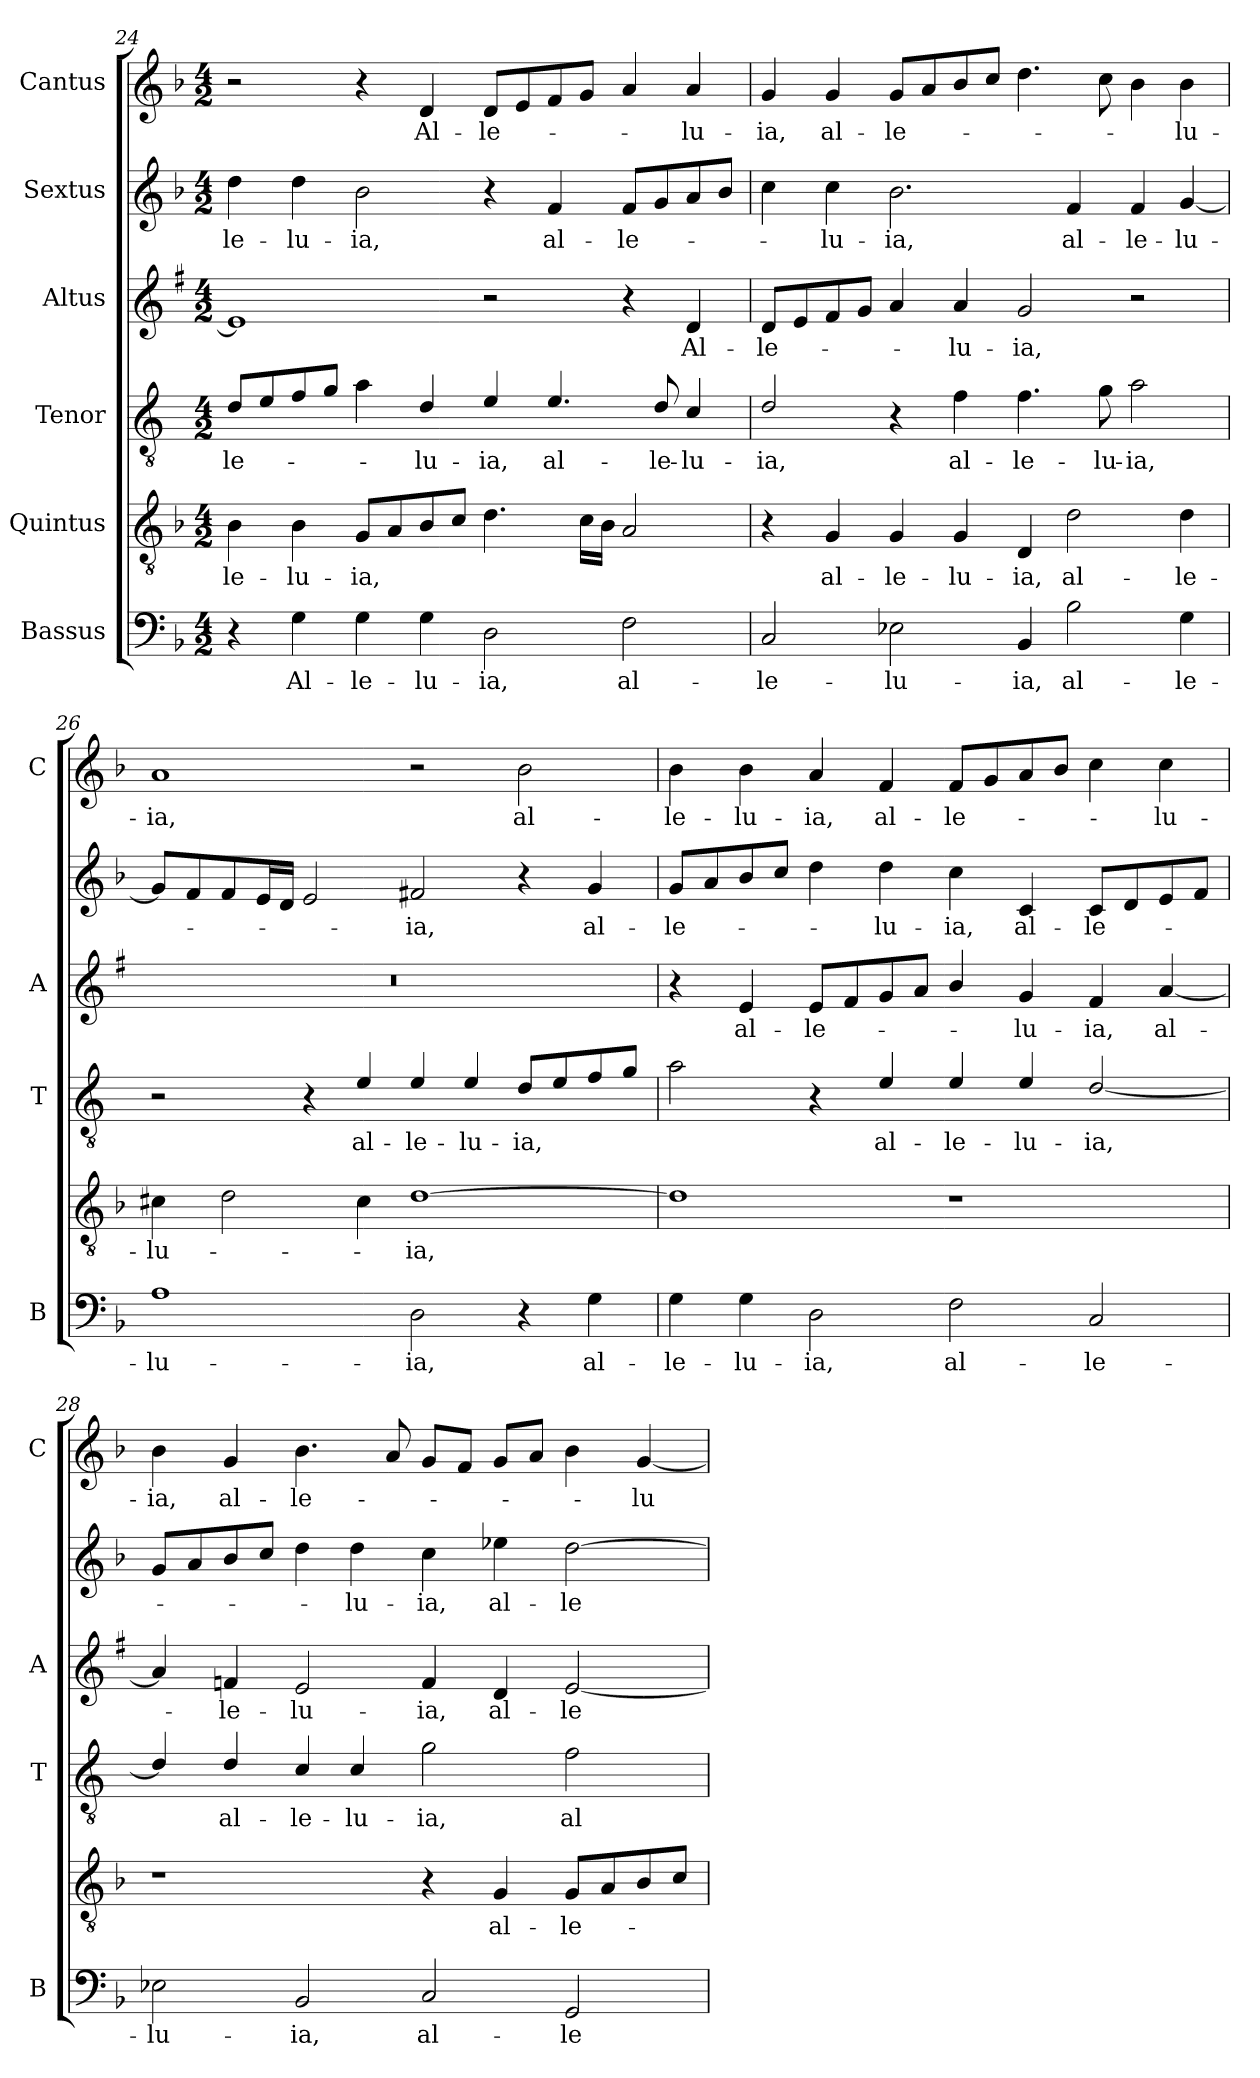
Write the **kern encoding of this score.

**kern	**text	**kern	**text	**kern	**text	**kern	**text	**kern	**text	**kern	**text
*part6	*part6	*part5	*part5	*part4	*part4	*part3	*part3	*part2	*part2	*part1	*part1
*staff6	*staff6	*staff5	*staff5	*staff4	*staff4	*staff3	*staff3	*staff2	*staff2	*staff1	*staff1
*I"Bassus	*	*I"Quintus	*	*I"Tenor	*	*I"Altus	*	*I"Sextus	*	*I"Cantus	*
*I'B	*	*	*	*I'T	*	*I'A	*	*	*	*I'C	*
!!LO:PB:g=z
*clefF4	*	*clefGv2	*	*clefGv2	*	*clefG2	*	*clefG2	*	*clefG2	*
*	*	*	*	*ITrd4c7	*	*ITrd1c2	*	*	*	*	*
*k[b-]	*	*k[b-]	*	*k[b-]	*	*k[b-]	*	*k[b-]	*	*k[b-]	*
*F:	*	*F:	*	*F:	*	*F:	*	*F:	*	*F:	*
*M4/2	*	*M4/2	*	*M4/2	*	*M4/2	*	*M4/2	*	*M4/2	*
=24	=24	=24	=24	=24	=24	=24	=24	=24	=24	=24	=24
!	!	!	!LO:LY:b	!	!LO:LY:b	!	!	!	!LO:LY:b	!	!
4r	.	4B-\	-le-	8G/L	-le-	1d]	.	4dd\	-le-	2r	.
.	.	.	.	8A/	.	.	.	.	.	.	.
!	!LO:LY:b	!	!LO:LY:b	!	!	!	!	!	!LO:LY:b	!	!
4G\	Al-	4B-\	-lu-	8B-/	.	.	.	4dd\	-lu-	.	.
.	.	.	.	8c/J	.	.	.	.	.	.	.
!	!LO:LY:b	!	!LO:LY:b	!	!	!	!	!	!LO:LY:b	!	!
4G\	-le-	8G/L	-ia,	4d\	.	.	.	2b-\	-ia,	4r	.
.	.	8A/	.	.	.	.	.	.	.	.	.
!	!LO:LY:b	!	!	!	!LO:LY:b	!	!	!	!	!	!LO:LY:b
4G\	-lu-	8B-/	.	4G/	-lu-	.	.	.	.	4d/	Al-
.	.	8c/J	.	.	.	.	.	.	.	.	.
!	!LO:LY:b	!	!	!	!LO:LY:b	!	!	!	!	!	!LO:LY:b
2D\	-ia,	4.d\	.	4A/	-ia,	2r	.	4r	.	8d/L	-le-
.	.	.	.	.	.	.	.	.	.	8e/	.
!	!	!	!	!	!LO:LY:b	!	!	!	!LO:LY:b	!	!
.	.	.	.	4.A/	al-	.	.	4f/	al-	8f/	.
.	.	16c\LL	.	.	.	.	.	.	.	8g/J	.
.	.	16B-\JJ	.	.	.	.	.	.	.	.	.
!	!LO:LY:b	!	!	!	!	!	!	!	!LO:LY:b	!	!
2F\	al-	2A/	.	.	.	4r	.	8f/L	-le-	4a/	.
!	!	!	!	!	!LO:LY:b	!	!	!	!	!	!
.	.	.	.	8G/	-le-	.	.	8g/	.	.	.
!	!	!	!	!	!LO:LY:b	!	!LO:LY:b	!	!	!	!LO:LY:b
.	.	.	.	4F/	-lu-	4c/	Al-	8a/	.	4a/	-lu-
.	.	.	.	.	.	.	.	8b-/J	.	.	.
=25	=25	=25	=25	=25	=25	=25	=25	=25	=25	=25	=25
!	!LO:LY:b	!	!	!	!LO:LY:b	!	!LO:LY:b	!	!	!	!LO:LY:b
2C/	-le-	4r	.	2G/	-ia,	8c/L	-le-	4cc\	.	4g/	-ia,
.	.	.	.	.	.	8d/	.	.	.	.	.
!	!	!	!LO:LY:b	!	!	!	!	!	!LO:LY:b	!	!LO:LY:b
.	.	4G/	al-	.	.	8e/	.	4cc\	-lu-	4g/	al-
.	.	.	.	.	.	8f/J	.	.	.	.	.
!	!LO:LY:b	!	!LO:LY:b	!	!	!	!	!	!LO:LY:b	!	!LO:LY:b
2E-X\	-lu-	4G/	-le-	4r	.	4g/	.	2.b-\	-ia,	8g/L	-le-
.	.	.	.	.	.	.	.	.	.	8a/	.
!	!	!	!LO:LY:b	!	!LO:LY:b	!	!LO:LY:b	!	!	!	!
.	.	4G/	-lu-	4B-\	al-	4g/	-lu-	.	.	8b-/	.
.	.	.	.	.	.	.	.	.	.	8cc/J	.
!	!LO:LY:b	!	!LO:LY:b	!	!LO:LY:b	!	!LO:LY:b	!	!	!	!
4BB-/	-ia,	4D/	-ia,	4.B-\	-le-	2f/	-ia,	.	.	4.dd\	.
!	!LO:LY:b	!	!LO:LY:b	!	!	!	!	!	!LO:LY:b	!	!
2B-\	al-	2d\	al-	.	.	.	.	4f/	al-	.	.
!	!	!	!	!	!LO:LY:b	!	!	!	!	!	!
.	.	.	.	8c\	-lu-	.	.	.	.	8cc\	.
!	!	!	!	!	!LO:LY:b	!	!	!	!LO:LY:b	!	!
.	.	.	.	2d\	-ia,	2r	.	4f/	-le-	4b-\	.
!	!LO:LY:b	!	!LO:LY:b	!	!	!	!	!	!LO:LY:b	!	!LO:LY:b
4G\	-le-	4d\	-le-	.	.	.	.	[4g/	-lu-	4b-\	-lu-
=26	=26	=26	=26	=26	=26	=26	=26	=26	=26	=26	=26
!	!LO:LY:b	!	!LO:LY:b	!	!	!	!	!	!	!	!LO:LY:b
1A	-lu-	4c#X\	-lu-	2r	.	0r	.	8g/L]	.	1a	-ia,
.	.	.	.	.	.	.	.	8f/	.	.	.
.	.	2d\	.	.	.	.	.	8f/	.	.	.
.	.	.	.	.	.	.	.	16e/L	.	.	.
.	.	.	.	.	.	.	.	16d/JJ	.	.	.
.	.	.	.	4r	.	.	.	2e/	.	.	.
!	!	!	!	!	!LO:LY:b	!	!	!	!	!	!
.	.	4c#\	.	4A/	al-	.	.	.	.	.	.
!	!LO:LY:b	!	!LO:LY:b	!	!LO:LY:b	!	!	!	!LO:LY:b	!	!
2D\	-ia,	[1d	-ia,	4A/	-le-	.	.	2f#X/	-ia,	2r	.
!	!	!	!	!	!LO:LY:b	!	!	!	!	!	!
.	.	.	.	4A/	-lu-	.	.	.	.	.	.
!	!	!	!	!	!LO:LY:b	!	!	!	!	!	!LO:LY:b
4r	.	.	.	8G/L	-ia,	.	.	4r	.	2b-\	al-
.	.	.	.	8A/	.	.	.	.	.	.	.
!	!LO:LY:b	!	!	!	!	!	!	!	!LO:LY:b	!	!
4G\	al-	.	.	8B-/	.	.	.	4g/	al-	.	.
.	.	.	.	8c/J	.	.	.	.	.	.	.
!!LO:LB:g=z
=27	=27	=27	=27	=27	=27	=27	=27	=27	=27	=27	=27
!	!LO:LY:b	!	!	!	!	!	!	!	!LO:LY:b	!	!LO:LY:b
4G\	-le-	1d]	.	2d\	.	4r	.	8g/L	-le-	4b-\	-le-
.	.	.	.	.	.	.	.	8a/	.	.	.
!	!LO:LY:b	!	!	!	!	!	!LO:LY:b	!	!	!	!LO:LY:b
4G\	-lu-	.	.	.	.	4d/	al-	8b-/	.	4b-\	-lu-
.	.	.	.	.	.	.	.	8cc/J	.	.	.
!	!LO:LY:b	!	!	!	!	!	!LO:LY:b	!	!	!	!LO:LY:b
2D\	-ia,	.	.	4r	.	8d/L	-le-	4dd\	.	4a/	-ia,
.	.	.	.	.	.	8e/	.	.	.	.	.
!	!	!	!	!	!LO:LY:b	!	!	!	!LO:LY:b	!	!LO:LY:b
.	.	.	.	4A/	al-	8f/	.	4dd\	-lu-	4f/	al-
.	.	.	.	.	.	8g/J	.	.	.	.	.
!	!LO:LY:b	!	!	!	!LO:LY:b	!	!	!	!LO:LY:b	!	!LO:LY:b
2F\	al-	1r	.	4A/	-le-	4a/	.	4cc\	-ia,	8f/L	-le-
.	.	.	.	.	.	.	.	.	.	8g/	.
!	!	!	!	!	!LO:LY:b	!	!LO:LY:b	!	!LO:LY:b	!	!
.	.	.	.	4A/	-lu-	4f/	-lu-	4c/	al-	8a/	.
.	.	.	.	.	.	.	.	.	.	8b-/J	.
!	!LO:LY:b	!	!	!	!LO:LY:b	!	!LO:LY:b	!	!LO:LY:b	!	!
2C/	-le-	.	.	[2G/	-ia,	4e/	-ia,	8c/L	-le-	4cc\	.
.	.	.	.	.	.	.	.	8d/	.	.	.
!	!	!	!	!	!	!	!LO:LY:b	!	!	!	!LO:LY:b
.	.	.	.	.	.	[4g/	al-	8e/	.	4cc\	-lu-
.	.	.	.	.	.	.	.	8f/J	.	.	.
=28	=28	=28	=28	=28	=28	=28	=28	=28	=28	=28	=28
!	!LO:LY:b	!	!	!	!	!	!	!	!	!	!LO:LY:b
2E-X\	-lu-	1r	.	4G/]	.	4g/]	.	8g/L	.	4b-\	-ia,
.	.	.	.	.	.	.	.	8a/	.	.	.
!	!	!	!	!	!LO:LY:b	!	!LO:LY:b	!	!	!	!LO:LY:b
.	.	.	.	4G/	al-	4e-X/	-le-	8b-/	.	4g/	al-
.	.	.	.	.	.	.	.	8cc/J	.	.	.
!	!LO:LY:b	!	!	!	!LO:LY:b	!	!LO:LY:b	!	!	!	!LO:LY:b
2BB-/	-ia,	.	.	4F/	-le-	2d/	-lu-	4dd\	.	4.b-\	-le-
!	!	!	!	!	!LO:LY:b	!	!	!	!LO:LY:b	!	!
.	.	.	.	4F/	-lu-	.	.	4dd\	-lu-	.	.
.	.	.	.	.	.	.	.	.	.	8a/	.
!	!LO:LY:b	!	!	!	!LO:LY:b	!	!LO:LY:b	!	!LO:LY:b	!	!
2C/	al-	4r	.	2c\	-ia,	4e-/	-ia,	4cc\	-ia,	8g/L	.
.	.	.	.	.	.	.	.	.	.	8f/J	.
!	!	!	!LO:LY:b	!	!	!	!LO:LY:b	!	!LO:LY:b	!	!
.	.	4G/	al-	.	.	4c/	al-	4ee-X\	al-	8g/L	.
.	.	.	.	.	.	.	.	.	.	8a/J	.
!	!LO:LY:b	!	!LO:LY:b	!	!LO:LY:b	!	!LO:LY:b	!	!LO:LY:b	!	!
2GG/	-le-	8G/L	-le-	2B-\	al-	[2d/	-le-	[2dd\	-le-	4b-\	.
.	.	8A/	.	.	.	.	.	.	.	.	.
!	!	!	!	!	!	!	!	!	!	!	!LO:LY:b
.	.	8B-/	.	.	.	.	.	.	.	[4g/	-lu-
.	.	8c/J	.	.	.	.	.	.	.	.	.
=	=	=	=	=	=	=	=	=	=	=	=
*-	*-	*-	*-	*-	*-	*-	*-	*-	*-	*-	*-
